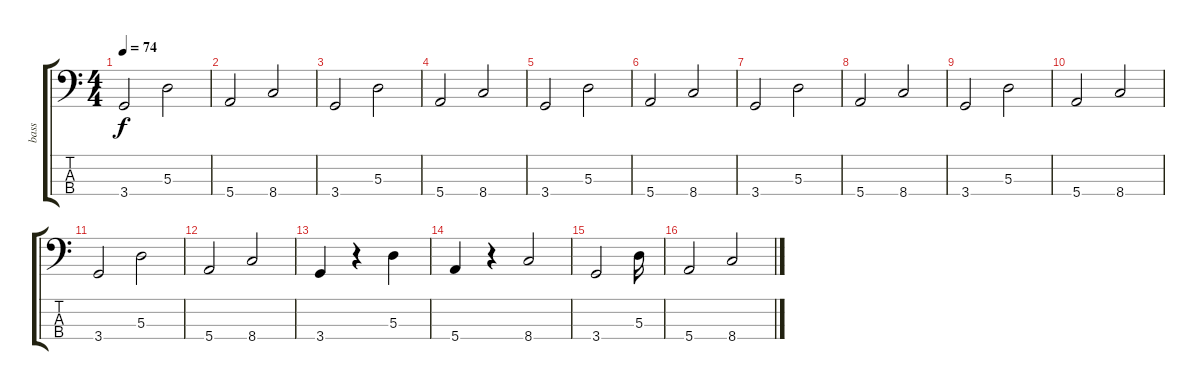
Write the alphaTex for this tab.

\track ("bass" "bass") {instrument electricbassfinger}
\staff {score tabs}
\tuning (G2 D2 A1 E1) {hide}
\ts (4 4)
\tempo 74
\clef f4
\ks c
3.4.2{dy f} 5.3.2 |
5.4.2 8.4.2 |
3.4.2 5.3.2 |
5.4.2 8.4.2 |
3.4.2 5.3.2 |
5.4.2 8.4.2 |
3.4.2 5.3.2 |
5.4.2 8.4.2 |
3.4.2 5.3.2 |
5.4.2 8.4.2 |
3.4.2 5.3.2 |
5.4.2 8.4.2 |
3.4.4 r.4 5.3.4 |
5.4.4 r.4 8.4.2 |
3.4.2 5.3.16 |
5.4.2 8.4.2
